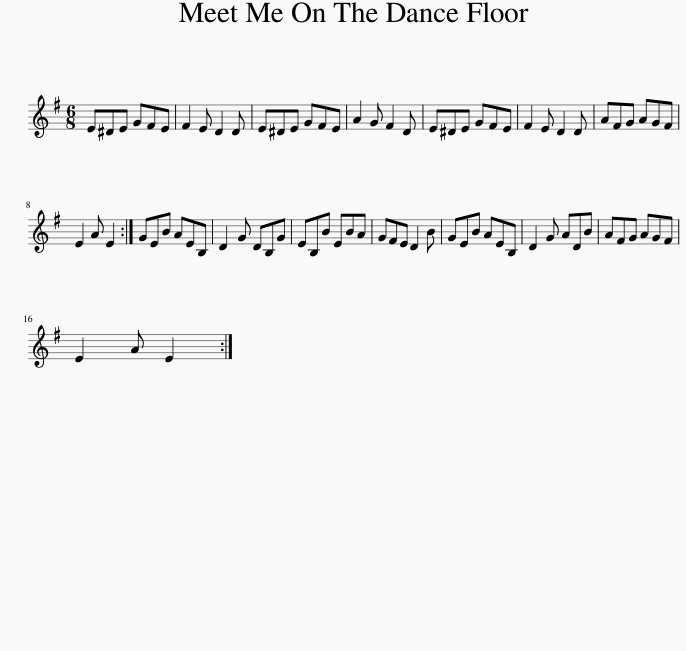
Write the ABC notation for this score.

X:1
L:1/8
M:6/8
I:linebreak $
K:Emin
V:1 treble
V:1
 E^DE GFE | F2 E D2 D | E^DE GFE | A2 G F2 D | E^DE GFE | %5
 F2 E D2 D | AFG AGF |$ E2 A E2 :| GEB AEB, | D2 G DB,G | %10
 EB,B EBA | GFE D2 B | GEB AEB, | D2 G ADB | AFG AGF |$ %15
 E2 A E2 :| %16
